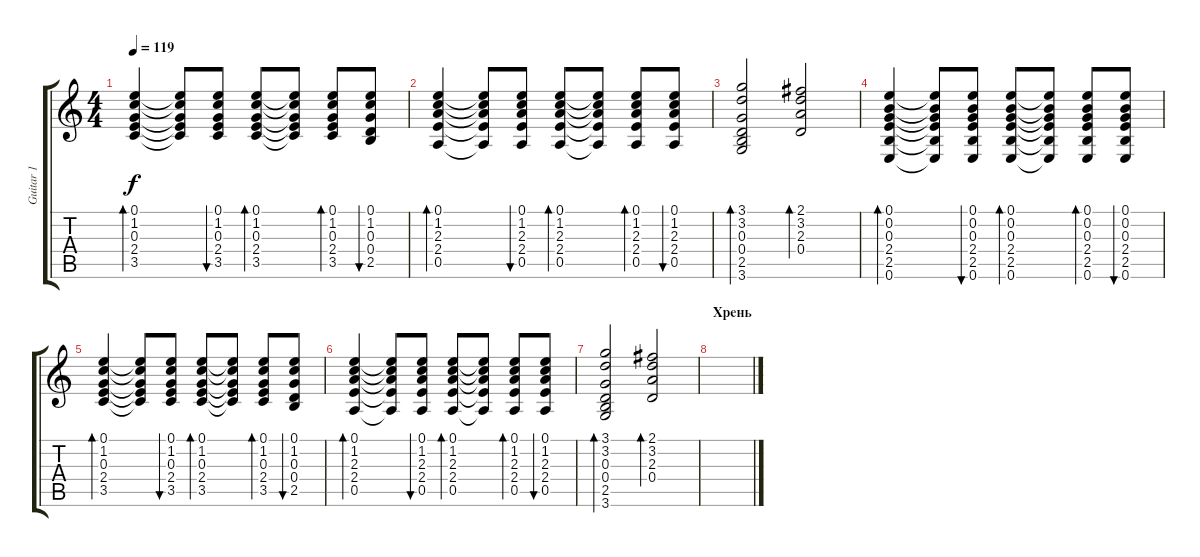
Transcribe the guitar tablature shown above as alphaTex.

\track ("Guitar 1" "Guitar 1") {instrument acousticguitarsteel}
\staff {score tabs}
\tuning (E4 B3 G3 D3 A2 E2) {hide}
\ts (4 4)
\tempo 119
\clef g2
\ks c
(0.1 1.2 0.3 2.4 3.5).4{bd 60 dy f} (0.1{t} 1.2{t} 0.3{t} 2.4{t} 3.5{t}).8 (0.1 1.2 0.3 2.4 3.5).8{bu 60} (0.1 1.2 0.3 2.4 3.5).8{bd 60} (0.1{t} 1.2{t} 0.3{t} 2.4{t} 3.5{t}).8 (0.1 1.2 0.3 2.4 3.5).8{bd 60} (0.1 1.2 0.3 0.4 2.5).8{bu 60} |
(0.1 1.2 2.3 2.4 0.5).4{bd 60} (0.1{t} 1.2{t} 2.3{t} 2.4{t} 0.5{t}).8 (0.1 1.2 2.3 2.4 0.5).8{bu 60} (0.1 1.2 2.3 2.4 0.5).8{bd 60} (0.1{t} 1.2{t} 2.3{t} 2.4{t} 0.5{t}).8 (0.1 1.2 2.3 2.4 0.5).8{bd 60} (0.1 1.2 2.3 2.4 0.5).8{bu 60} |
(3.1 3.2 0.3 0.4 2.5 3.6).2{bd 60} (2.1 3.2 2.3 0.4).2{bd 60} |
(0.1 0.2 0.3 2.4 2.5 0.6).4{bd 60} (0.1{t} 0.2{t} 0.3{t} 2.4{t} 2.5{t} 0.6{t}).8 (0.1 0.2 0.3 2.4 2.5 0.6).8{bu 60} (0.1 0.2 0.3 2.4 2.5 0.6).8{bd 60} (0.1{t} 0.2{t} 0.3{t} 2.4{t} 2.5{t} 0.6{t}).8 (0.1 0.2 0.3 2.4 2.5 0.6).8{bd 60} (0.1 0.2 0.3 2.4 2.5 0.6).8{bu 60} |
(0.1 1.2 0.3 2.4 3.5).4{bd 60} (0.1{t} 1.2{t} 0.3{t} 2.4{t} 3.5{t}).8 (0.1 1.2 0.3 2.4 3.5).8{bu 60} (0.1 1.2 0.3 2.4 3.5).8{bd 60} (0.1{t} 1.2{t} 0.3{t} 2.4{t} 3.5{t}).8 (0.1 1.2 0.3 2.4 3.5).8{bd 60} (0.1 1.2 0.3 0.4 2.5).8{bu 60} |
(0.1 1.2 2.3 2.4 0.5).4{bd 60} (0.1{t} 1.2{t} 2.3{t} 2.4{t} 0.5{t}).8 (0.1 1.2 2.3 2.4 0.5).8{bu 60} (0.1 1.2 2.3 2.4 0.5).8{bd 60} (0.1{t} 1.2{t} 2.3{t} 2.4{t} 0.5{t}).8 (0.1 1.2 2.3 2.4 0.5).8{bd 60} (0.1 1.2 2.3 2.4 0.5).8{bu 60} |
(3.1 3.2 0.3 0.4 2.5 3.6).2{bd 60} (2.1 3.2 2.3 0.4).2{bd 60} |
\section ("" "Хрень")
